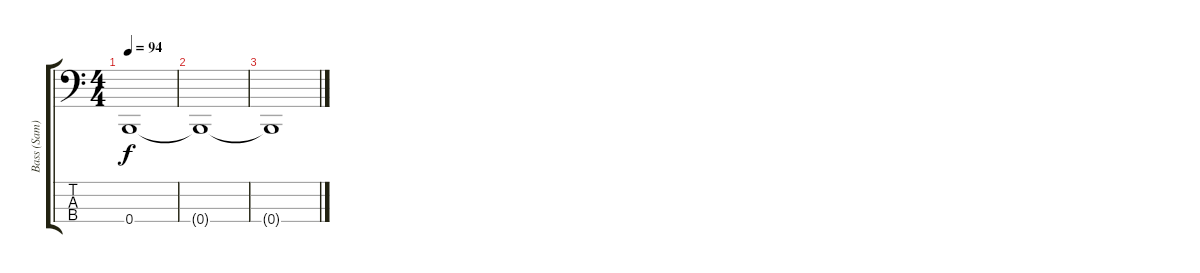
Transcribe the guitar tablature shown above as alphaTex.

\track ("Bass (Sam)" "Bass (Sam)") {instrument electricbasspick}
\staff {score tabs}
\tuning (E2 B1 Gb1 B0) {hide}
\ts (4 4)
\tempo 94
\clef f4
\ks c
0.4{t}.1{dy f} |
0.4{t}.1 |
0.4{t}.1
